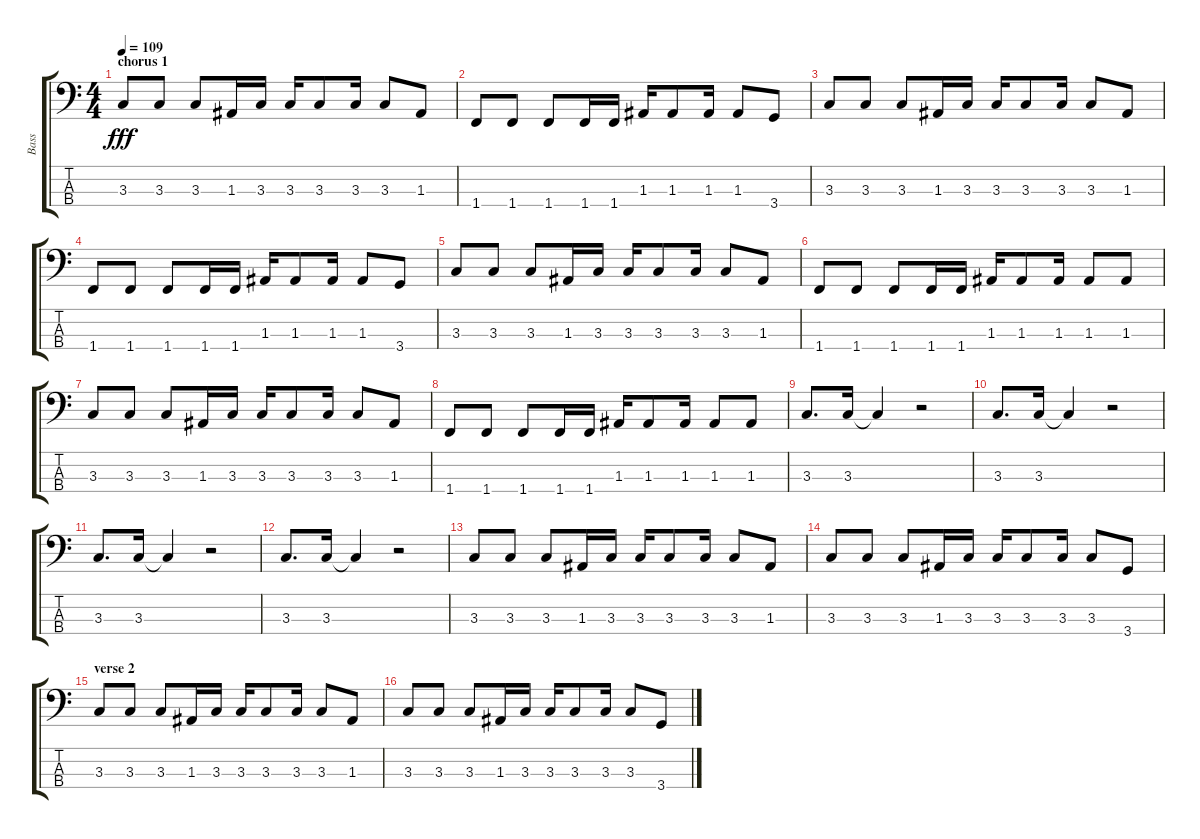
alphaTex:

\track ("Bass" "Bass") {instrument electricbasspick}
\staff {score tabs}
\tuning (G2 D2 A1 E1) {hide}
\ts (4 4)
\section ("" "chorus 1")
\tempo 109
\clef f4
\ks c
3.3.8{dy fff} 3.3.8 3.3.8 1.3.16 3.3.16 3.3.16 3.3.8 3.3.16 3.3.8 1.3.8 |
1.4.8 1.4.8 1.4.8 1.4.16 1.4.16 1.3.16 1.3.8 1.3.16 1.3.8 3.4.8 |
3.3.8 3.3.8 3.3.8 1.3.16 3.3.16 3.3.16 3.3.8 3.3.16 3.3.8 1.3.8 |
1.4.8 1.4.8 1.4.8 1.4.16 1.4.16 1.3.16 1.3.8 1.3.16 1.3.8 3.4.8 |
3.3.8 3.3.8 3.3.8 1.3.16 3.3.16 3.3.16 3.3.8 3.3.16 3.3.8 1.3.8 |
1.4.8 1.4.8 1.4.8 1.4.16 1.4.16 1.3.16 1.3.8 1.3.16 1.3.8 1.3.8 |
3.3.8 3.3.8 3.3.8 1.3.16 3.3.16 3.3.16 3.3.8 3.3.16 3.3.8 1.3.8 |
1.4.8 1.4.8 1.4.8 1.4.16 1.4.16 1.3.16 1.3.8 1.3.16 1.3.8 1.3.8 |
3.3.8{d} 3.3.16 3.3{t}.4 r.2 |
3.3.8{d} 3.3.16 3.3{t}.4 r.2 |
3.3.8{d} 3.3.16 3.3{t}.4 r.2 |
3.3.8{d} 3.3.16 3.3{t}.4 r.2 |
3.3.8 3.3.8 3.3.8 1.3.16 3.3.16 3.3.16 3.3.8 3.3.16 3.3.8 1.3.8 |
3.3.8 3.3.8 3.3.8 1.3.16 3.3.16 3.3.16 3.3.8 3.3.16 3.3.8 3.4.8 |
\section ("" "verse 2")
3.3.8 3.3.8 3.3.8 1.3.16 3.3.16 3.3.16 3.3.8 3.3.16 3.3.8 1.3.8 |
3.3.8 3.3.8 3.3.8 1.3.16 3.3.16 3.3.16 3.3.8 3.3.16 3.3.8 3.4.8
